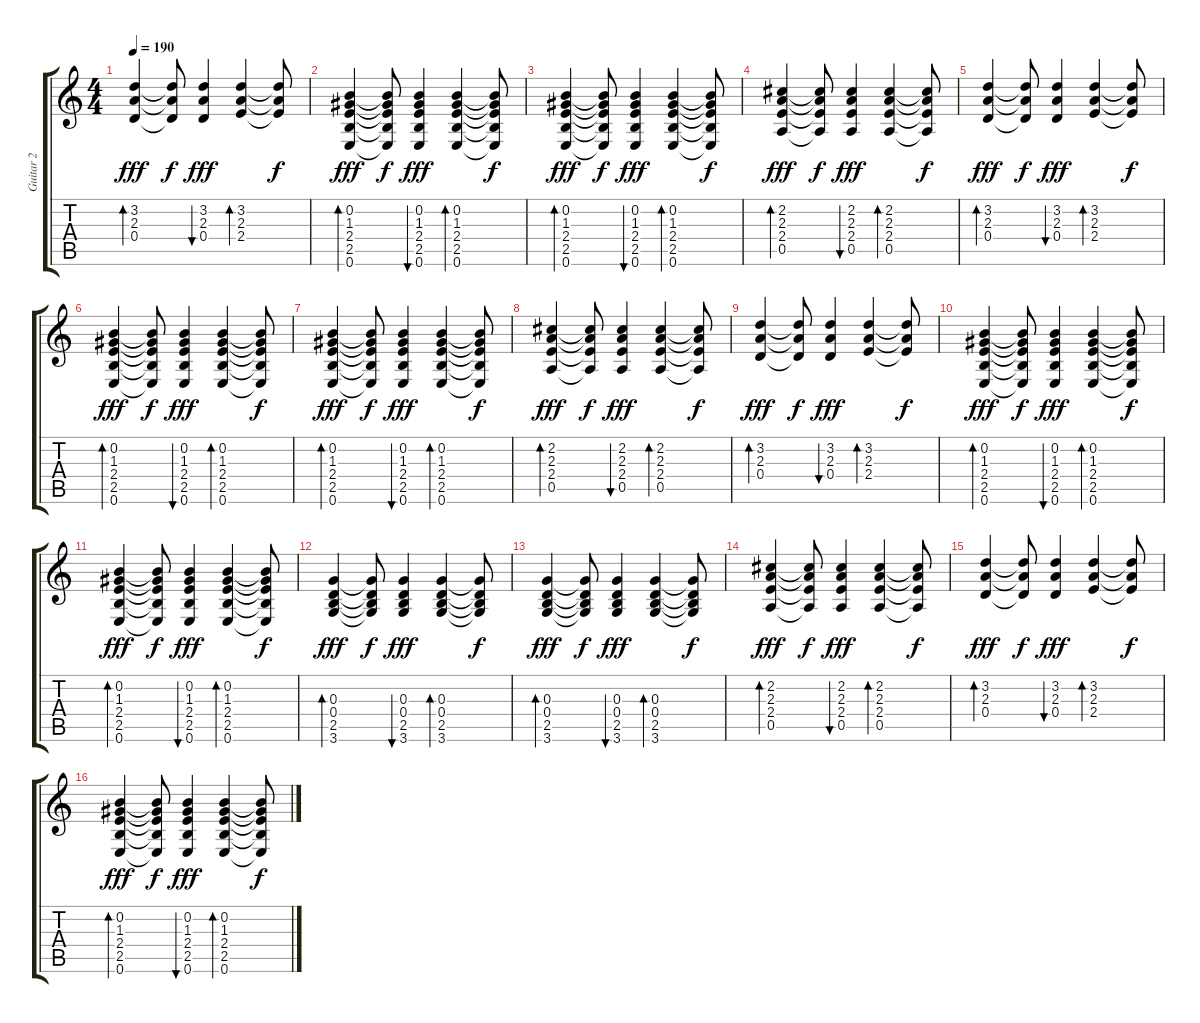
\track ("Guitar 2" "Guitar 2") {instrument acousticguitarsteel}
\staff {score tabs}
\tuning (E4 B3 G3 D3 A2 E2) {hide}
\ts (4 4)
\tempo 190
\clef g2
\ks c
(3.2 2.3 0.4).4{bd 60 dy fff} (3.2{t} 2.3{t} 0.4{t}).8{dy f} (3.2 2.3 0.4).4{bu 60 dy fff} (3.2 2.3 2.4).4{bd 60} (3.2{t} 2.3{t} 2.4{t}).8{dy f} |
(0.2 1.3 2.4 2.5 0.6).4{bd 60 dy fff} (0.2{t} 1.3{t} 2.4{t} 2.5{t} 0.6{t}).8{dy f} (0.2 1.3 2.4 2.5 0.6).4{bu 60 dy fff} (0.2 1.3 2.4 2.5 0.6).4{bd 60} (0.2{t} 1.3{t} 2.4{t} 2.5{t} 0.6{t}).8{dy f} |
(0.2 1.3 2.4 2.5 0.6).4{bd 60 dy fff} (0.2{t} 1.3{t} 2.4{t} 2.5{t} 0.6{t}).8{dy f} (0.2 1.3 2.4 2.5 0.6).4{bu 60 dy fff} (0.2 1.3 2.4 2.5 0.6).4{bd 60} (0.2{t} 1.3{t} 2.4{t} 2.5{t} 0.6{t}).8{dy f} |
(2.2 2.3 2.4 0.5).4{bd 60 dy fff} (2.2{t} 2.3{t} 2.4{t} 0.5{t}).8{dy f} (2.2 2.3 2.4 0.5).4{bu 60 dy fff} (2.2 2.3 2.4 0.5).4{bd 60} (2.2{t} 2.3{t} 2.4{t} 0.5{t}).8{dy f} |
(3.2 2.3 0.4).4{bd 60 dy fff} (3.2{t} 2.3{t} 0.4{t}).8{dy f} (3.2 2.3 0.4).4{bu 60 dy fff} (3.2 2.3 2.4).4{bd 60} (3.2{t} 2.3{t} 2.4{t}).8{dy f} |
(0.2 1.3 2.4 2.5 0.6).4{bd 60 dy fff} (0.2{t} 1.3{t} 2.4{t} 2.5{t} 0.6{t}).8{dy f} (0.2 1.3 2.4 2.5 0.6).4{bu 60 dy fff} (0.2 1.3 2.4 2.5 0.6).4{bd 60} (0.2{t} 1.3{t} 2.4{t} 2.5{t} 0.6{t}).8{dy f} |
(0.2 1.3 2.4 2.5 0.6).4{bd 60 dy fff} (0.2{t} 1.3{t} 2.4{t} 2.5{t} 0.6{t}).8{dy f} (0.2 1.3 2.4 2.5 0.6).4{bu 60 dy fff} (0.2 1.3 2.4 2.5 0.6).4{bd 60} (0.2{t} 1.3{t} 2.4{t} 2.5{t} 0.6{t}).8{dy f} |
(2.2 2.3 2.4 0.5).4{bd 60 dy fff} (2.2{t} 2.3{t} 2.4{t} 0.5{t}).8{dy f} (2.2 2.3 2.4 0.5).4{bu 60 dy fff} (2.2 2.3 2.4 0.5).4{bd 60} (2.2{t} 2.3{t} 2.4{t} 0.5{t}).8{dy f} |
(3.2 2.3 0.4).4{bd 60 dy fff} (3.2{t} 2.3{t} 0.4{t}).8{dy f} (3.2 2.3 0.4).4{bu 60 dy fff} (3.2 2.3 2.4).4{bd 60} (3.2{t} 2.3{t} 2.4{t}).8{dy f} |
(0.2 1.3 2.4 2.5 0.6).4{bd 60 dy fff} (0.2{t} 1.3{t} 2.4{t} 2.5{t} 0.6{t}).8{dy f} (0.2 1.3 2.4 2.5 0.6).4{bu 60 dy fff} (0.2 1.3 2.4 2.5 0.6).4{bd 60} (0.2{t} 1.3{t} 2.4{t} 2.5{t} 0.6{t}).8{dy f} |
(0.2 1.3 2.4 2.5 0.6).4{bd 60 dy fff} (0.2{t} 1.3{t} 2.4{t} 2.5{t} 0.6{t}).8{dy f} (0.2 1.3 2.4 2.5 0.6).4{bu 60 dy fff} (0.2 1.3 2.4 2.5 0.6).4{bd 60} (0.2{t} 1.3{t} 2.4{t} 2.5{t} 0.6{t}).8{dy f} |
(0.3 0.4 2.5 3.6).4{bd 60 dy fff} (0.3{t} 0.4{t} 2.5{t} 3.6{t}).8{dy f} (0.3 0.4 2.5 3.6).4{bu 60 dy fff} (0.3 0.4 2.5 3.6).4{bd 60} (0.3{t} 0.4{t} 2.5{t} 3.6{t}).8{dy f} |
(0.3 0.4 2.5 3.6).4{bd 60 dy fff} (0.3{t} 0.4{t} 2.5{t} 3.6{t}).8{dy f} (0.3 0.4 2.5 3.6).4{bu 60 dy fff} (0.3 0.4 2.5 3.6).4{bd 60} (0.3{t} 0.4{t} 2.5{t} 3.6{t}).8{dy f} |
(2.2 2.3 2.4 0.5).4{bd 60 dy fff} (2.2{t} 2.3{t} 2.4{t} 0.5{t}).8{dy f} (2.2 2.3 2.4 0.5).4{bu 60 dy fff} (2.2 2.3 2.4 0.5).4{bd 60} (2.2{t} 2.3{t} 2.4{t} 0.5{t}).8{dy f} |
(3.2 2.3 0.4).4{bd 60 dy fff} (3.2{t} 2.3{t} 0.4{t}).8{dy f} (3.2 2.3 0.4).4{bu 60 dy fff} (3.2 2.3 2.4).4{bd 60} (3.2{t} 2.3{t} 2.4{t}).8{dy f} |
(0.2 1.3 2.4 2.5 0.6).4{bd 60 dy fff} (0.2{t} 1.3{t} 2.4{t} 2.5{t} 0.6{t}).8{dy f} (0.2 1.3 2.4 2.5 0.6).4{bu 60 dy fff} (0.2 1.3 2.4 2.5 0.6).4{bd 60} (0.2{t} 1.3{t} 2.4{t} 2.5{t} 0.6{t}).8{dy f}
